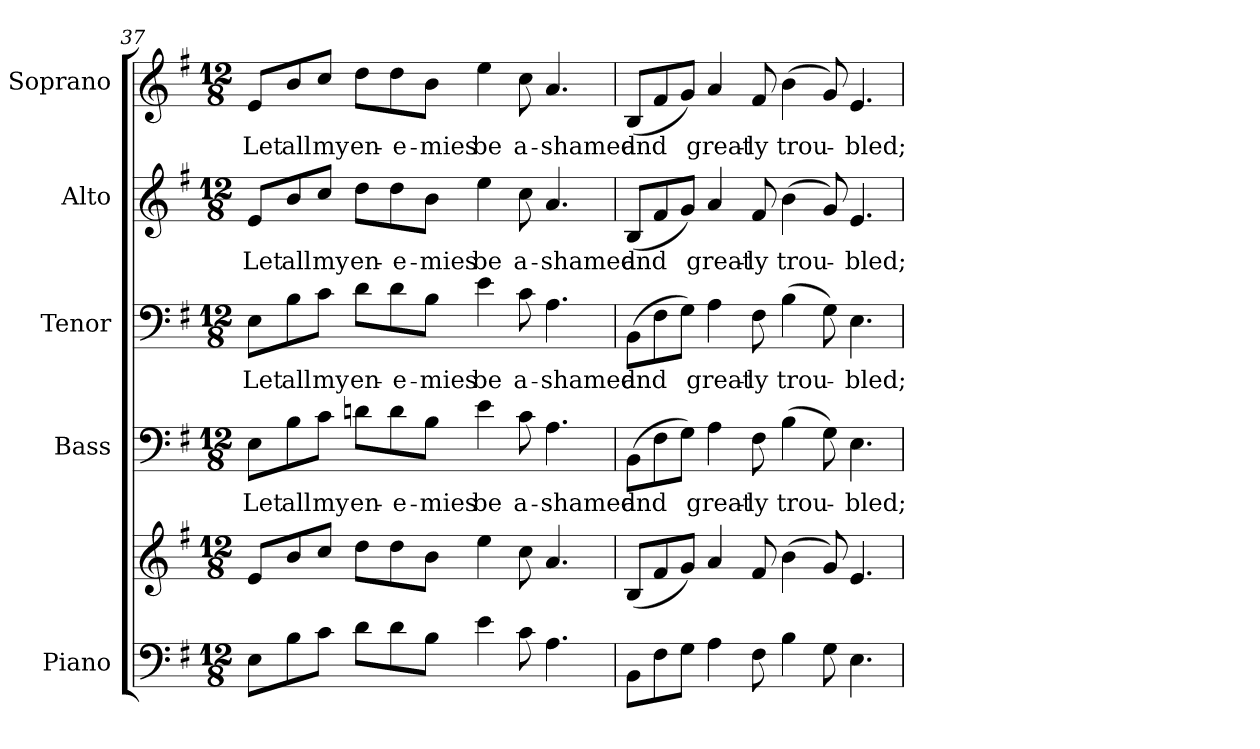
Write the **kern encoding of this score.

**kern	**kern	**kern	**text	**kern	**text	**kern	**text	**kern	**text
*part5	*part5	*part4	*part4	*part3	*part3	*part2	*part2	*part1	*part1
*staff6	*staff5	*staff4	*staff4	*staff3	*staff3	*staff2	*staff2	*staff1	*staff1
*I"Piano	*	*I"Bass	*	*I"Tenor	*	*I"Alto	*	*I"Soprano	*
*I'Pno.	*	*I'B.	*	*I'T.	*	*I'A.	*	*I'S.	*
!!LO:PB:g=z
*clefF4	*clefG2	*clefF4	*	*clefF4	*	*clefG2	*	*clefG2	*
*k[f#]	*k[f#]	*k[f#]	*	*k[f#]	*	*k[f#]	*	*k[f#]	*
*G:	*G:	*G:	*	*G:	*	*G:	*	*G:	*
*M12/8	*M12/8	*M12/8	*	*M12/8	*	*M12/8	*	*M12/8	*
=37	=37	=37	=37	=37	=37	=37	=37	=37	=37
!	!	!	!LO:LY:b:color=#000000	!	!	!	!	!	!
!	!	!	!	!	!LO:LY:b:color=#000000	!	!	!	!
!	!	!	!	!	!	!	!LO:LY:b:color=#000000	!	!
!	!	!	!	!	!	!	!	!	!LO:LY:b:color=#000000
8Ei\L	8ei/L	8Ei\L	Let	8Ei\L	Let	8ei/L	Let	8ei/L	Let
!	!	!	!LO:LY:b:color=#000000	!	!	!	!	!	!
!	!	!	!	!	!LO:LY:b:color=#000000	!	!	!	!
!	!	!	!	!	!	!	!LO:LY:b:color=#000000	!	!
!	!	!	!	!	!	!	!	!	!LO:LY:b:color=#000000
8Bi\	8bi/	8Bi\	all	8Bi\	all	8bi/	all	8bi/	all
!	!	!	!LO:LY:b:color=#000000	!	!	!	!	!	!
!	!	!	!	!	!LO:LY:b:color=#000000	!	!	!	!
!	!	!	!	!	!	!	!LO:LY:b:color=#000000	!	!
!	!	!	!	!	!	!	!	!	!LO:LY:b:color=#000000
8ci\J	8cci/J	8ci\J	my	8ci\J	my	8cci/J	my	8cci/J	my
!	!	!	!LO:LY:b:color=#000000	!	!	!	!	!	!
!	!	!	!	!	!LO:LY:b:color=#000000	!	!	!	!
!	!	!	!	!	!	!	!LO:LY:b:color=#000000	!	!
!	!	!	!	!	!	!	!	!	!LO:LY:b:color=#000000
8di\L	8ddi\L	8dni\L	en-	8di\L	en-	8ddi\L	en-	8ddi\L	en-
!	!	!	!LO:LY:b:color=#000000	!	!	!	!	!	!
!	!	!	!	!	!LO:LY:b:color=#000000	!	!	!	!
!	!	!	!	!	!	!	!LO:LY:b:color=#000000	!	!
!	!	!	!	!	!	!	!	!	!LO:LY:b:color=#000000
8di\	8ddi\	8di\	-e-	8di\	-e-	8ddi\	-e-	8ddi\	-e-
!	!	!	!LO:LY:b:color=#000000	!	!	!	!	!	!
!	!	!	!	!	!LO:LY:b:color=#000000	!	!	!	!
!	!	!	!	!	!	!	!LO:LY:b:color=#000000	!	!
!	!	!	!	!	!	!	!	!	!LO:LY:b:color=#000000
8Bi\J	8bi\J	8Bi\J	-mies	8Bi\J	-mies	8bi\J	-mies	8bi\J	-mies
!	!	!	!LO:LY:b:color=#000000	!	!	!	!	!	!
!	!	!	!	!	!LO:LY:b:color=#000000	!	!	!	!
!	!	!	!	!	!	!	!LO:LY:b:color=#000000	!	!
!	!	!	!	!	!	!	!	!	!LO:LY:b:color=#000000
4ei\	4eei\	4ei\	be	4ei\	be	4eei\	be	4eei\	be
!	!	!	!LO:LY:b:color=#000000	!	!	!	!	!	!
!	!	!	!	!	!LO:LY:b:color=#000000	!	!	!	!
!	!	!	!	!	!	!	!LO:LY:b:color=#000000	!	!
!	!	!	!	!	!	!	!	!	!LO:LY:b:color=#000000
8ci\	8cci\	8ci\	a-	8ci\	a-	8cci\	a-	8cci\	a-
!	!	!	!LO:LY:b:color=#000000	!	!	!	!	!	!
!	!	!	!	!	!LO:LY:b:color=#000000	!	!	!	!
!	!	!	!	!	!	!	!LO:LY:b:color=#000000	!	!
!	!	!	!	!	!	!	!	!	!LO:LY:b:color=#000000
4.Ai\	4.ai/	4.Ai\	-shamed	4.Ai\	-shamed	4.ai/	-shamed	4.ai/	-shamed
=38	=38	=38	=38	=38	=38	=38	=38	=38	=38
!	!	!	!LO:LY:b:color=#000000	!	!	!	!	!	!
!	!	!	!	!	!LO:LY:b:color=#000000	!	!	!	!
!	!	!	!	!	!	!	!LO:LY:b:color=#000000	!	!
!	!	!	!	!	!	!	!	!	!LO:LY:b:color=#000000
8BBi\L	(8Bi/L	(8BBi\L	and	(8BBi\L	and	(8Bi/L	and	(8Bi/L	and
8F#i\	8f#i/	8F#i\	.	8F#i\	.	8f#i/	.	8f#i/	.
8Gi\J	8gi/J)	8Gi\J)	.	8Gi\J)	.	8gi/J)	.	8gi/J)	.
!	!	!	!LO:LY:b:color=#000000	!	!	!	!	!	!
!	!	!	!	!	!LO:LY:b:color=#000000	!	!	!	!
!	!	!	!	!	!	!	!LO:LY:b:color=#000000	!	!
!	!	!	!	!	!	!	!	!	!LO:LY:b:color=#000000
4Ai\	4ai/	4Ai\	great-	4Ai\	great-	4ai/	great-	4ai/	great-
!	!	!	!LO:LY:b:color=#000000	!	!	!	!	!	!
!	!	!	!	!	!LO:LY:b:color=#000000	!	!	!	!
!	!	!	!	!	!	!	!LO:LY:b:color=#000000	!	!
!	!	!	!	!	!	!	!	!	!LO:LY:b:color=#000000
8F#i\	8f#i/	8F#i\	-ly	8F#i\	-ly	8f#i/	-ly	8f#i/	-ly
!	!	!	!LO:LY:b:color=#000000	!	!	!	!	!	!
!	!	!	!	!	!LO:LY:b:color=#000000	!	!	!	!
!	!	!	!	!	!	!	!LO:LY:b:color=#000000	!	!
!	!	!	!	!	!	!	!	!	!LO:LY:b:color=#000000
4Bi\	(4bi\	(4Bi\	trou-	(4Bi\	trou-	(4bi\	trou-	(4bi\	trou-
8Gi\	8gi/)	8Gi\)	.	8Gi\)	.	8gi/)	.	8gi/)	.
!	!	!	!LO:LY:b:color=#000000	!	!	!	!	!	!
!	!	!	!	!	!LO:LY:b:color=#000000	!	!	!	!
!	!	!	!	!	!	!	!LO:LY:b:color=#000000	!	!
!	!	!	!	!	!	!	!	!	!LO:LY:b:color=#000000
4.Ei\	4.ei/	4.Ei\	-bled;	4.Ei\	-bled;	4.ei/	-bled;	4.ei/	-bled;
=	=	=	=	=	=	=	=	=	=
*-	*-	*-	*-	*-	*-	*-	*-	*-	*-
